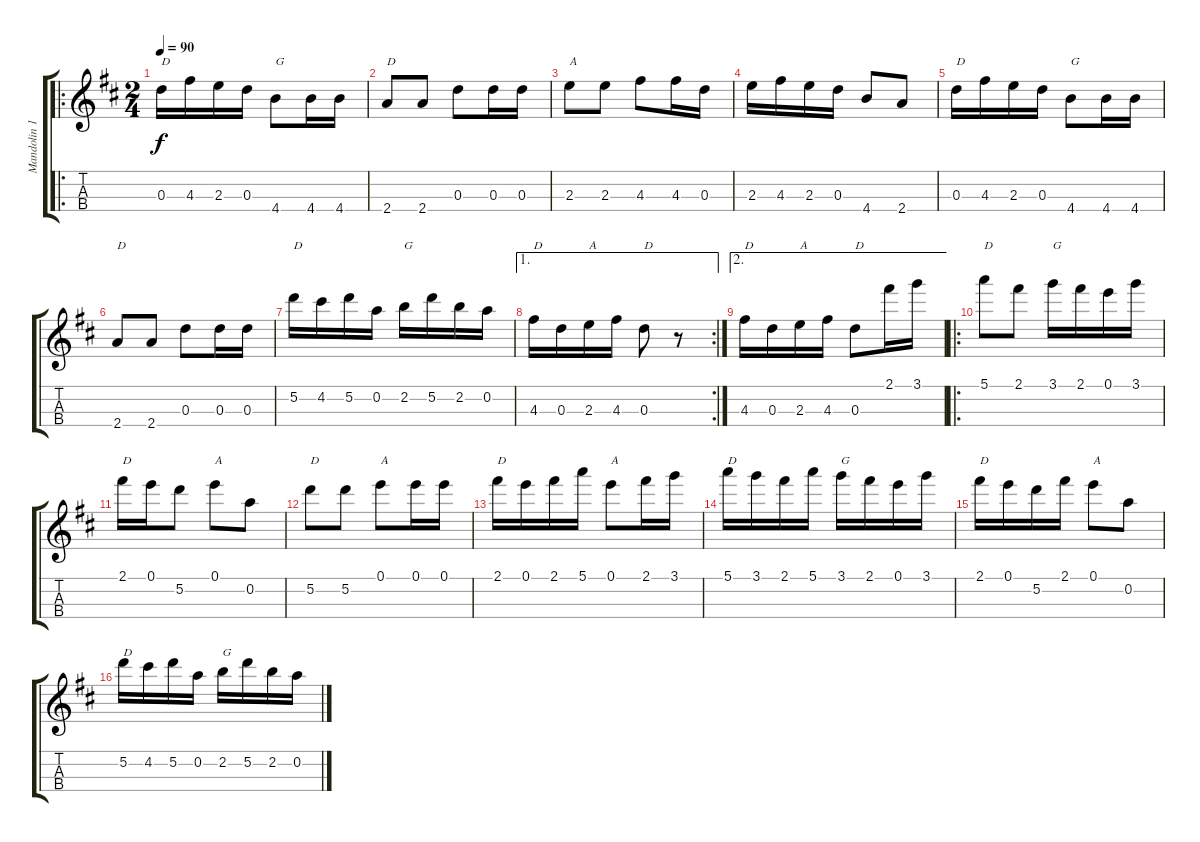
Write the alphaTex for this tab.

\track ("Mandolin 1" "Mandolin 1") {instrument acousticguitarsteel}
\staff {score tabs}
\tuning (E5 A4 D4 G3) {hide}
\ro
\ts (2 4)
\tempo 90
\clef g2
\ks d
0.3.16{txt "D" dy f instrument acousticguitarsteel} 4.3.16 2.3.16 0.3.16 4.4.8{txt "G"} 4.4.16 4.4.16 |
2.4.8{txt "D"} 2.4.8 0.3.8 0.3.16 0.3.16 |
2.3.8{txt "A"} 2.3.8 4.3.8 4.3.16 0.3.16 |
2.3.16 4.3.16 2.3.16 0.3.16 4.4.8 2.4.8 |
0.3.16{txt "D"} 4.3.16 2.3.16 0.3.16 4.4.8{txt "G"} 4.4.16 4.4.16 |
2.4.8{txt "D"} 2.4.8 0.3.8 0.3.16 0.3.16 |
5.2.16{txt "D"} 4.2.16 5.2.16 0.2.16 2.2.16{txt "G"} 5.2.16 2.2.16 0.2.16 |
\ae 1
\rc 2
4.3.16{txt "D"} 0.3.16 2.3.16{txt "A"} 4.3.16 0.3.8{txt "D"} r.8 |
\ae 2
4.3.16{txt "D"} 0.3.16 2.3.16{txt "A"} 4.3.16 0.3.8{txt "D"} 2.1.16 3.1.16 |
\ro
5.1.8{txt "D"} 2.1.8 3.1.16{txt "G"} 2.1.16 0.1.16 3.1.16 |
2.1.16{txt "D"} 0.1.16 5.2.8 0.1.8{txt "A"} 0.2.8 |
5.2.8{txt "D"} 5.2.8 0.1.8{txt "A"} 0.1.16 0.1.16 |
2.1.16{txt "D"} 0.1.16 2.1.16 5.1.16 0.1.8{txt "A"} 2.1.16 3.1.16 |
5.1.16{txt "D"} 3.1.16 2.1.16 5.1.16 3.1.16{txt "G"} 2.1.16 0.1.16 3.1.16 |
2.1.16{txt "D"} 0.1.16 5.2.16 2.1.16 0.1.8{txt "A"} 0.2.8 |
5.2.16{txt "D"} 4.2.16 5.2.16 0.2.16 2.2.16{txt "G"} 5.2.16 2.2.16 0.2.16
